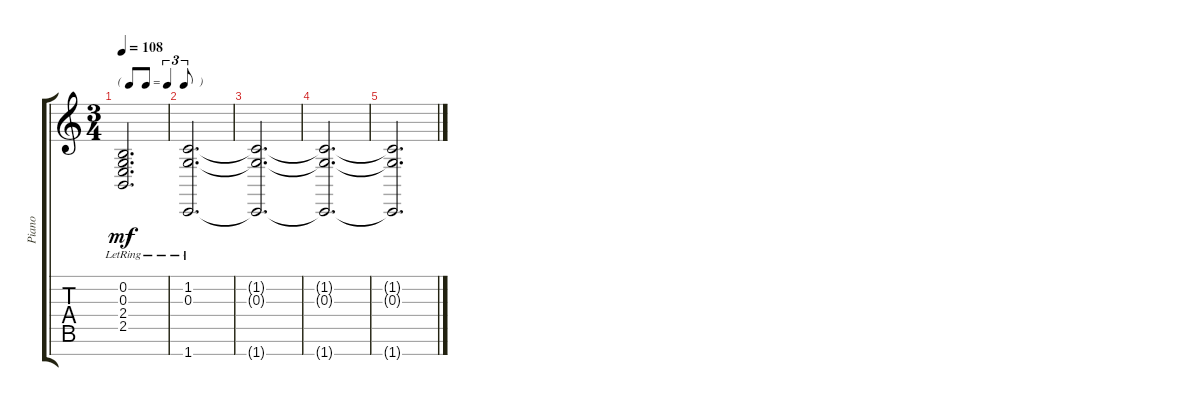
\track ("Piano" "Piano") {instrument acousticgrandpiano}
\staff {score tabs}
\tuning (E4 B3 G3 D3 A2 E2 B1) {hide}
\ts (3 4)
\tf triplet8th
\tempo 108
\clef g2
\ks c
(0.2{lr} 0.3{lr} 2.4{lr} 2.5{lr}).2{d dy mf} |
(1.2{lr} 0.3{lr} 1.7{lr}).2{d} |
(1.2{t} 0.3{t} 1.7{t}).2{d} |
(1.2{t} 0.3{t} 1.7{t}).2{d} |
(1.2{t} 0.3{t} 1.7{t}).2{d}
